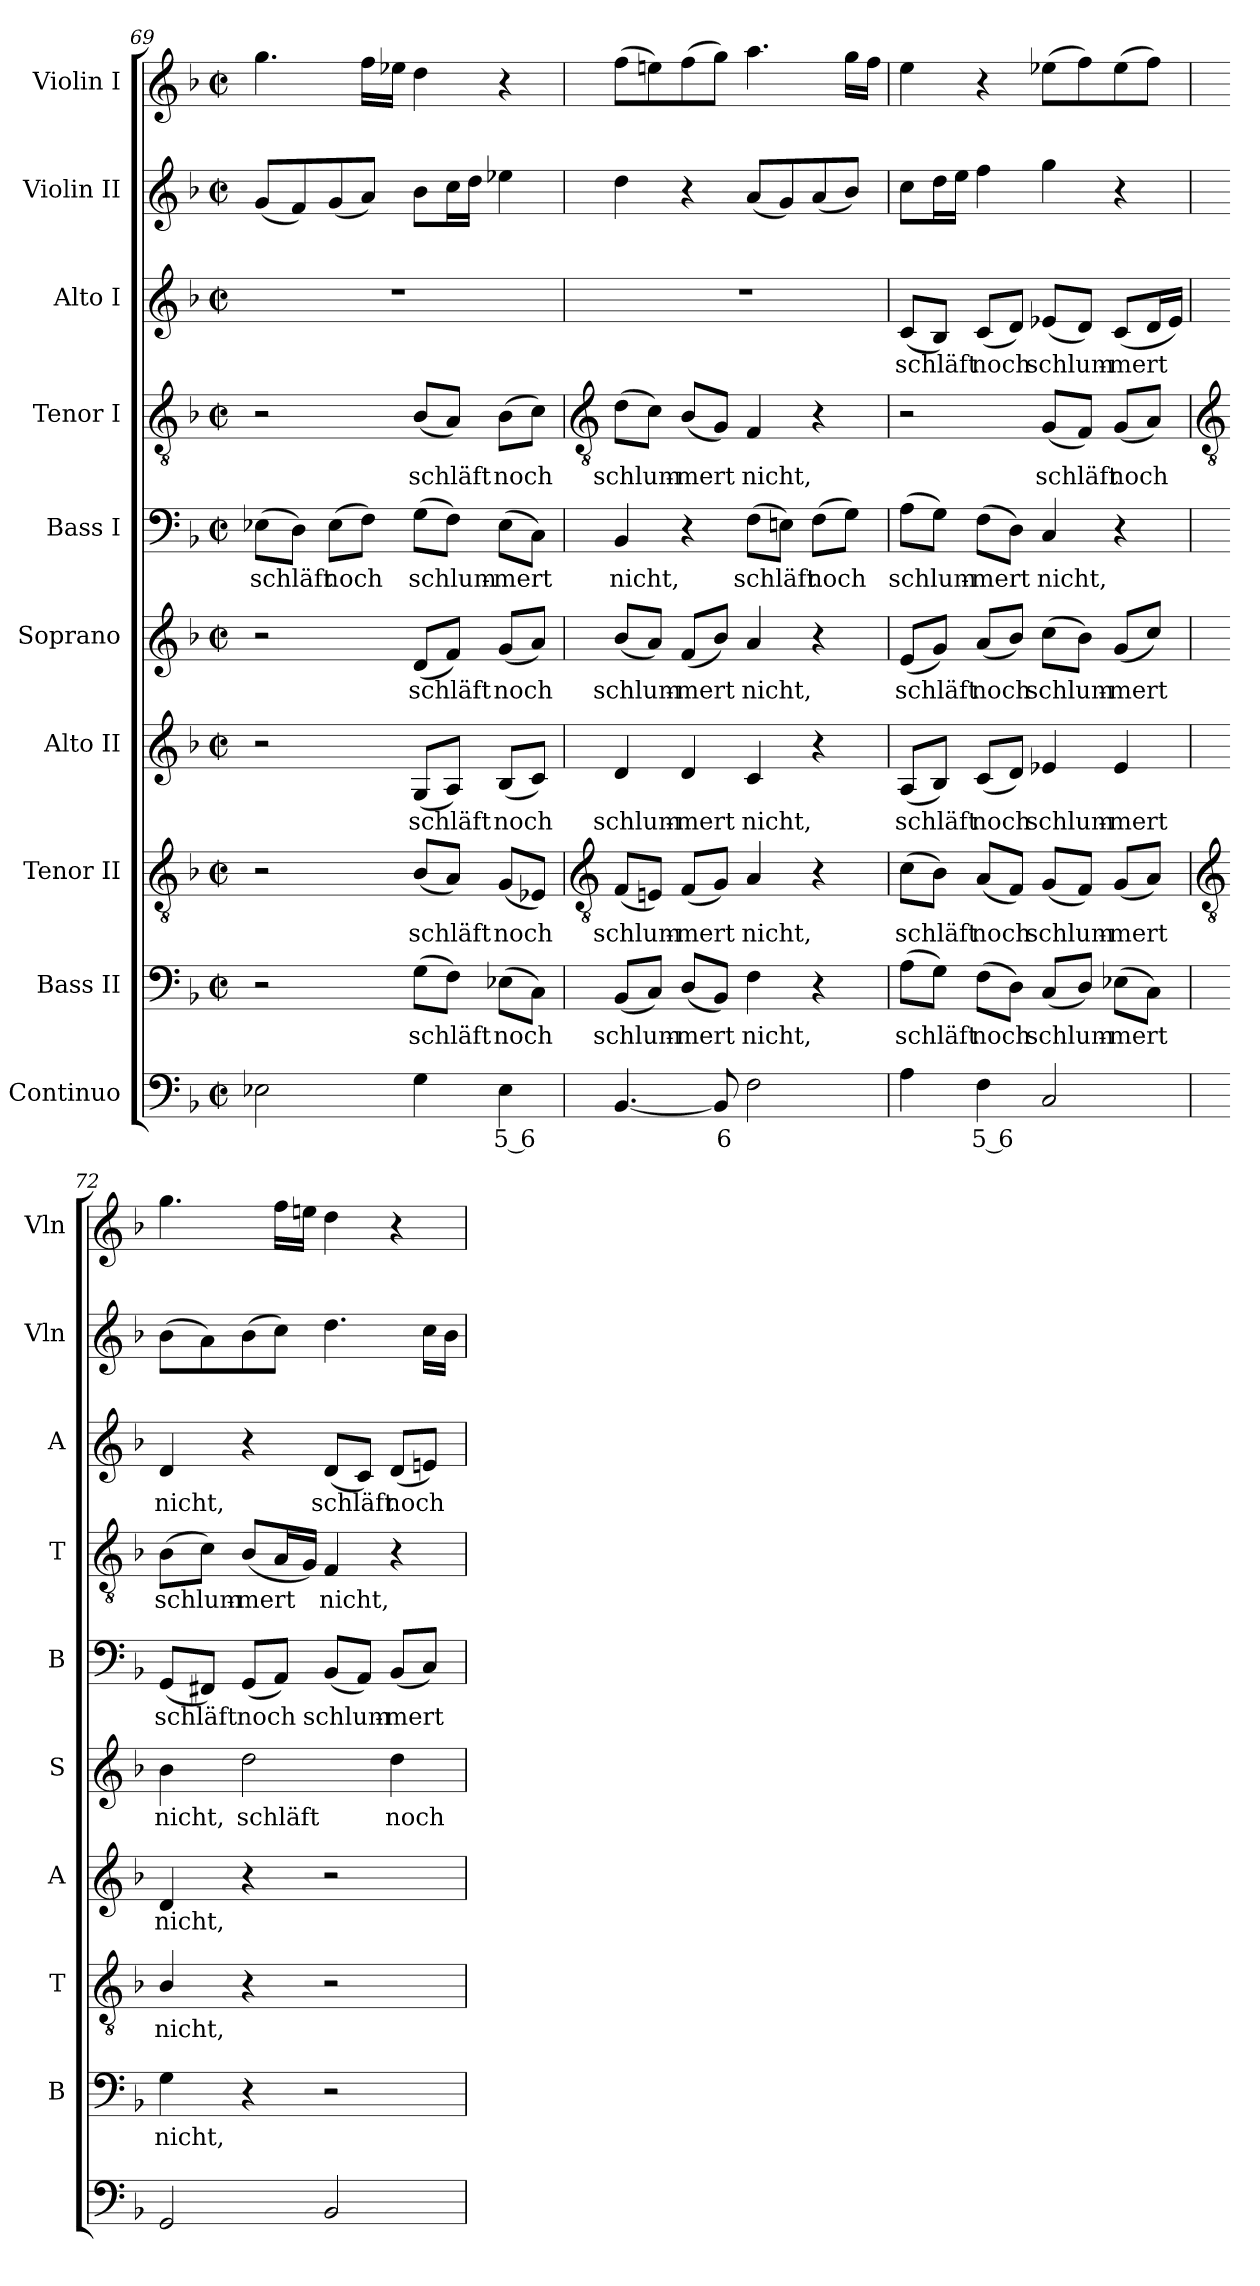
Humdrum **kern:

**kern	**text	**kern	**text	**kern	**text	**kern	**text	**kern	**text	**kern	**text	**kern	**text	**kern	**text	**kern	**kern
*part10	*part10	*part9	*part9	*part8	*part8	*part7	*part7	*part6	*part6	*part5	*part5	*part4	*part4	*part3	*part3	*part2	*part1
*staff10	*staff10	*staff9	*staff9	*staff8	*staff8	*staff7	*staff7	*staff6	*staff6	*staff5	*staff5	*staff4	*staff4	*staff3	*staff3	*staff2	*staff1
*I"Continuo	*	*I"Bass II	*	*I"Tenor II	*	*I"Alto II	*	*I"Soprano	*	*I"Bass I	*	*I"Tenor I	*	*I"Alto I	*	*I"Violin II	*I"Violin I
*	*	*I'B	*	*I'T	*	*I'A	*	*I'S	*	*I'B	*	*I'T	*	*I'A	*	*I'Vln	*I'Vln
*clefF4	*	*clefF4	*	*clefGv2	*	*clefG2	*	*clefG2	*	*clefF4	*	*clefGv2	*	*clefG2	*	*clefG2	*clefG2
*k[b-]	*	*k[b-]	*	*k[b-]	*	*k[b-]	*	*k[b-]	*	*k[b-]	*	*k[b-]	*	*k[b-]	*	*k[b-]	*k[b-]
*F:	*	*F:	*	*F:	*	*F:	*	*F:	*	*F:	*	*F:	*	*F:	*	*F:	*F:
*M2/2	*	*M2/2	*	*M2/2	*	*M2/2	*	*M2/2	*	*M2/2	*	*M2/2	*	*M2/2	*	*M2/2	*M2/2
*met(c|)	*	*met(c|)	*	*met(c|)	*	*met(c|)	*	*met(c|)	*	*met(c|)	*	*met(c|)	*	*met(c|)	*	*met(c|)	*met(c|)
=69	=69	=69	=69	=69	=69	=69	=69	=69	=69	=69	=69	=69	=69	=69	=69	=69	=69
!	!	!	!	!	!	!	!	!	!	!	!LO:LY:b	!	!	!	!	!	!
2E-X	.	2r	.	2r	.	2r	.	2r	.	(>8E-XL	schläft	2r	.	1r	.	(<8gL	4.gg
.	.	.	.	.	.	.	.	.	.	8DJ)	.	.	.	.	.	8f)	.
!	!	!	!	!	!	!	!	!	!	!	!LO:LY:b	!	!	!	!	!	!
.	.	.	.	.	.	.	.	.	.	(>8E-L	noch	.	.	.	.	(<8g	.
.	.	.	.	.	.	.	.	.	.	8FJ)	.	.	.	.	.	8aJ)	16ffLL
.	.	.	.	.	.	.	.	.	.	.	.	.	.	.	.	.	16ee-XJJ
!	!	!	!LO:LY:b	!	!LO:LY:b	!	!LO:LY:b	!	!LO:LY:b	!	!LO:LY:b	!	!LO:LY:b	!	!	!	!
4G	.	(>8GL	schläft	(<8B-L	schläft	(<8GL	schläft	(<8dL	schläft	(>8GL	schlum-	(<8B-L	schläft	.	.	8b-L	4dd
.	.	8FJ)	.	8AJ)	.	8AJ)	.	8fJ)	.	8FJ)	.	8AJ)	.	.	.	16ccL	.
.	.	.	.	.	.	.	.	.	.	.	.	.	.	.	.	16ddJJ	.
!	!LO:LY:b	!	!LO:LY:b	!	!LO:LY:b	!	!LO:LY:b	!	!LO:LY:b	!	!LO:LY:b	!	!LO:LY:b	!	!	!	!
4E-	5 6	(>8E-XL	noch	(<8GL	noch	(<8B-L	noch	(<8gL	noch	(>8E-L	mert	(>8B-L	noch	.	.	4ee-X	4r
.	.	8CJ)	.	8E-XJ)	.	8cJ)	.	8aJ)	.	8CJ)	.	8cJ)	.	.	.	.	.
!!LO:LB:g=z
=70	=70	=70	=70	=70	=70	=70	=70	=70	=70	=70	=70	=70	=70	=70	=70	=70	=70
*	*	*	*	*clefGv2	*	*	*	*	*	*	*	*clefGv2	*	*	*	*	*
!	!	!	!LO:LY:b	!	!LO:LY:b	!	!LO:LY:b	!	!LO:LY:b	!	!LO:LY:b	!	!LO:LY:b	!	!	!	!
[4.BB-	.	(<8BB-L	schlum-	(<8FL	schlum-	4d	schlum-	(<8b-L	schlum-	4BB-	nicht,	(>8dL	schlum-	1r	.	4dd	(>8ffL
.	.	8CJ)	.	8EnJ)	.	.	.	8aJ)	.	.	.	8cJ)	.	.	.	.	8een)
!	!	!	!LO:LY:b	!	!LO:LY:b	!	!LO:LY:b	!	!LO:LY:b	!	!	!	!LO:LY:b	!	!	!	!
.	.	(<8DL	mert	(<8FL	mert	4d	-mert	(<8fL	mert	4r	.	(<8B-L	mert	.	.	4r	(>8ff
!	!LO:LY:b	!	!	!	!	!	!	!	!	!	!	!	!	!	!	!	!
8BB-L]	6	8BB-J)	.	8GJ)	.	.	.	8b-J)	.	.	.	8GJ)	.	.	.	.	8ggJ)
!	!	!	!LO:LY:b	!	!LO:LY:b	!	!LO:LY:b	!	!LO:LY:b	!	!LO:LY:b	!	!LO:LY:b	!	!	!	!
2F	.	4F	nicht,	4A	nicht,	4c	nicht,	4a	nicht,	(>8FL	schläft	4F	nicht,	.	.	(<8aL	4.aa
.	.	.	.	.	.	.	.	.	.	8EnJ)	.	.	.	.	.	8g)	.
!	!	!	!	!	!	!	!	!	!	!	!LO:LY:b	!	!	!	!	!	!
.	.	4r	.	4r	.	4r	.	4r	.	(>8FL	noch	4r	.	.	.	(<8a	.
.	.	.	.	.	.	.	.	.	.	8GJ)	.	.	.	.	.	8b-J)	16ggLL
.	.	.	.	.	.	.	.	.	.	.	.	.	.	.	.	.	16ffJJ
=71	=71	=71	=71	=71	=71	=71	=71	=71	=71	=71	=71	=71	=71	=71	=71	=71	=71
!	!	!	!LO:LY:b	!	!LO:LY:b	!	!LO:LY:b	!	!LO:LY:b	!	!LO:LY:b	!	!	!	!LO:LY:b	!	!
4A	.	(>8AL	schläft	(>8cL	schläft	(<8AL	schläft	(<8eL	schläft	(>8AL	schlum-	2r	.	(<8cL	schläft	8ccL	4ee
.	.	8GJ)	.	8B-J)	.	8B-J)	.	8gJ)	.	8GJ)	.	.	.	8B-J)	.	16ddL	.
.	.	.	.	.	.	.	.	.	.	.	.	.	.	.	.	16eeJJ	.
!	!LO:LY:b	!	!LO:LY:b	!	!LO:LY:b	!	!LO:LY:b	!	!LO:LY:b	!	!LO:LY:b	!	!	!	!LO:LY:b	!	!
4F	5 6	(>8FL	noch	(<8AL	noch	(<8cL	noch	(<8aL	noch	(>8FL	mert	.	.	(<8cL	noch	4ff	4r
.	.	8DJ)	.	8FJ)	.	8dJ)	.	8b-J)	.	8DJ)	.	.	.	8dJ)	.	.	.
!	!	!	!LO:LY:b	!	!LO:LY:b	!	!LO:LY:b	!	!LO:LY:b	!	!LO:LY:b	!	!LO:LY:b	!	!LO:LY:b	!	!
2C	.	(<8CL	schlum-	(<8GL	schlum-	4e-X	schlum-	(>8ccL	schlum-	4C	nicht,	(<8GL	schläft	(<8e-XL	schlum-	4gg	(>8ee-XL
.	.	8DJ)	.	8FJ)	.	.	.	8b-J)	.	.	.	8FJ)	.	8dJ)	.	.	8ff)
!	!	!	!LO:LY:b	!	!LO:LY:b	!	!LO:LY:b	!	!LO:LY:b	!	!	!	!LO:LY:b	!	!LO:LY:b	!	!
.	.	(>8E-XL	mert	(<8GL	mert	4e-	-mert	(<8gL	mert	4r	.	(<8GL	noch	(<8cL	mert	4r	(>8ee-
.	.	8CJ)	.	8AJ)	.	.	.	8ccJ)	.	.	.	8AJ)	.	16dL	.	.	8ffJ)
.	.	.	.	.	.	.	.	.	.	.	.	.	.	16e-JJ)	.	.	.
!!LO:LB:g=z
=72	=72	=72	=72	=72	=72	=72	=72	=72	=72	=72	=72	=72	=72	=72	=72	=72	=72
*	*	*	*	*clefGv2	*	*	*	*	*	*	*	*clefGv2	*	*	*	*	*
!	!	!	!LO:LY:b	!	!LO:LY:b	!	!LO:LY:b	!	!LO:LY:b	!	!LO:LY:b	!	!LO:LY:b	!	!LO:LY:b	!	!
2GG	.	4G	nicht,	4B-/	nicht,	4d	nicht,	4b-	nicht,	(<8GGL	schläft	(>8B-L	schlum-	4d	nicht,	(>8b-L	4.gg
.	.	.	.	.	.	.	.	.	.	8FF#XJ)	.	8cJ)	.	.	.	8a)	.
!	!	!	!	!	!	!	!	!	!LO:LY:b	!	!LO:LY:b	!	!LO:LY:b	!	!	!	!
.	.	4r	.	4r	.	4r	.	2dd	schläft	(<8GGL	noch	(<8B-L	mert	4r	.	(>8b-	.
.	.	.	.	.	.	.	.	.	.	8AAJ)	.	16AL	.	.	.	8ccJ)	16ffLL
.	.	.	.	.	.	.	.	.	.	.	.	16GJJ)	.	.	.	.	16eenJJ
!	!	!	!	!	!	!	!	!	!	!	!LO:LY:b	!	!LO:LY:b	!	!LO:LY:b	!	!
2BB-	.	2r	.	2r	.	2r	.	.	.	(<8BB-L	schlum-	4F	nicht,	(<8dL	schläft	4.dd	4dd
.	.	.	.	.	.	.	.	.	.	8AAJ)	.	.	.	8cJ)	.	.	.
!	!	!	!	!	!	!	!	!	!LO:LY:b	!	!LO:LY:b	!	!	!	!LO:LY:b	!	!
.	.	.	.	.	.	.	.	4dd	noch	(<8BB-L	mert	4r	.	(<8dL	noch	.	4r
.	.	.	.	.	.	.	.	.	.	8CJ)	.	.	.	8enJ)	.	16ccLL	.
.	.	.	.	.	.	.	.	.	.	.	.	.	.	.	.	16b-JJ	.
=	=	=	=	=	=	=	=	=	=	=	=	=	=	=	=	=	=
*-	*-	*-	*-	*-	*-	*-	*-	*-	*-	*-	*-	*-	*-	*-	*-	*-	*-
